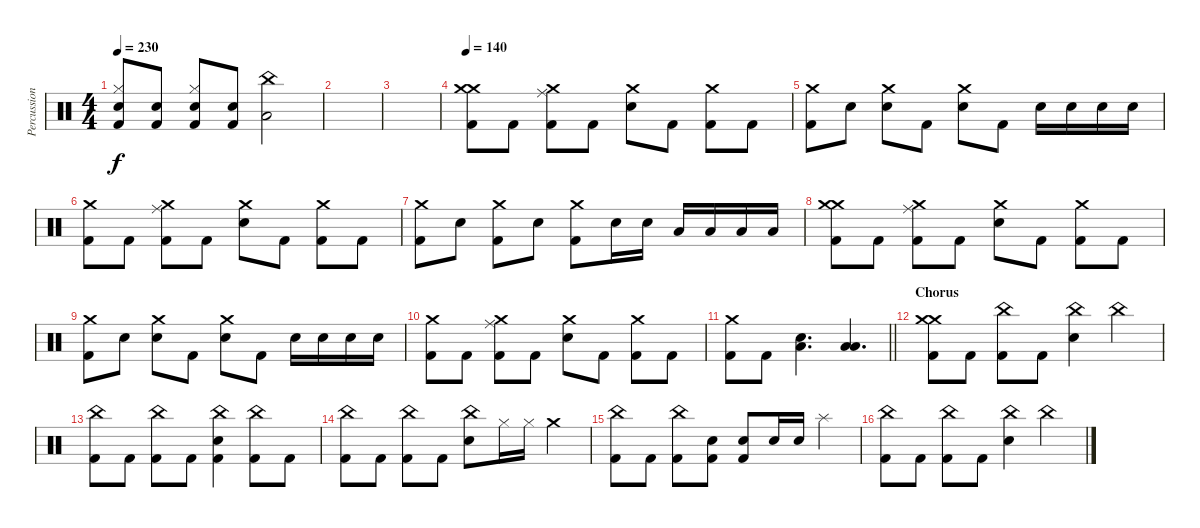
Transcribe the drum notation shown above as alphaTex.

\track ("Percussion" "Percussion") {instrument percussion}
\staff {score}
\articulation defaults
\ts (4 4)
\tempo 230
\clef neutral
\ks c
("Kick (hit) 2" "Hi-Hat (closed)" "Snare (hit) 2").8{dy f} ("Kick (hit) 2" "Snare (hit) 2").8 ("Kick (hit) 2" "Hi-Hat (closed)" "Snare (hit) 2").8 ("Kick (hit) 2" "Snare (hit) 2").8 ("Low Floor Tom (hit)" "China (hit)").2 |
|
|
\tempo 140
("Kick (hit) 2" "Crash medium (hit)" "Crash medium (hit)").8 "Kick (hit) 2".8 ("Kick (hit) 2" "Crash medium (hit)" "Ride (middle)").8 "Kick (hit) 2".8 ("Crash medium (hit)" "Snare (hit) 2").8 "Kick (hit) 2".8 ("Kick (hit) 2" "Crash medium (hit)").8 "Kick (hit) 2".8 |
("Kick (hit) 2" "Crash medium (hit)").8 "Snare (hit) 2".8 ("Snare (hit) 2" "Crash medium (hit)").8 "Kick (hit) 2".8 ("Snare (hit) 2" "Crash medium (hit)").8 "Kick (hit) 2".8 "Snare (hit) 2".16 "Snare (hit) 2".16 "Snare (hit) 2".16 "Snare (hit) 2".16 |
("Kick (hit) 2" "Crash medium (hit)").8 "Kick (hit) 2".8 ("Kick (hit) 2" "Crash medium (hit)" "Ride (middle)").8 "Kick (hit) 2".8 ("Crash medium (hit)" "Snare (hit) 2").8 "Kick (hit) 2".8 ("Kick (hit) 2" "Crash medium (hit)").8 "Kick (hit) 2".8 |
("Kick (hit) 2" "Crash medium (hit)").8 "Snare (hit) 2".8 ("Kick (hit) 2" "Crash medium (hit)").8 "Snare (hit) 2".8 ("Kick (hit) 2" "Crash medium (hit)").8 "Snare (hit) 2".16 "Snare (hit) 2".16 "Low Tom (hit)".16 "Low Tom (hit)".16 "Low Floor Tom (hit)".16 "Low Floor Tom (hit)".16 |
("Kick (hit) 2" "Crash medium (hit)" "Crash medium (hit)").8 "Kick (hit) 2".8 ("Kick (hit) 2" "Crash medium (hit)" "Ride (middle)").8 "Kick (hit) 2".8 ("Crash medium (hit)" "Snare (hit) 2").8 "Kick (hit) 2".8 ("Kick (hit) 2" "Crash medium (hit)").8 "Kick (hit) 2".8 |
("Kick (hit) 2" "Crash medium (hit)").8 "Snare (hit) 2".8 ("Snare (hit) 2" "Crash medium (hit)").8 "Kick (hit) 2".8 ("Snare (hit) 2" "Crash medium (hit)").8 "Kick (hit) 2".8 "Snare (hit) 2".16 "Snare (hit) 2".16 "Snare (hit) 2".16 "Snare (hit) 2".16 |
("Kick (hit) 2" "Crash medium (hit)").8 "Kick (hit) 2".8 ("Kick (hit) 2" "Crash medium (hit)" "Ride (middle)").8 "Kick (hit) 2".8 ("Crash medium (hit)" "Snare (hit) 2").8 "Kick (hit) 2".8 ("Kick (hit) 2" "Crash medium (hit)").8 "Kick (hit) 2".8 |
\barLineRight lightlight
("Kick (hit) 2" "Crash medium (hit)").8 "Kick (hit) 2".8 ("Low Tom (hit)" "Snare (hit) 2").4{d} ("Low Floor Tom (hit)" "Low Tom (hit)").4{d} |
\section ("" "Chorus")
("Crash medium (hit)" "Crash medium (hit)" "Kick (hit) 2").8 "Kick (hit) 2".8 ("China (hit)" "Kick (hit) 2").8 "Kick (hit) 2".8 ("China (hit)" "Snare (hit) 2").4 "China (hit)".4 |
("China (hit)" "Kick (hit) 2").8 "Kick (hit) 2".8 ("China (hit)" "Kick (hit) 2").8 "Kick (hit) 2".8 ("China (hit)" "Kick (hit) 2" "Snare (hit) 2").4 ("China (hit)" "Kick (hit) 2").8 "Kick (hit) 2".8 |
("China (hit)" "Kick (hit) 2").8 "Kick (hit) 2".8 ("China (hit)" "Kick (hit) 2").8 "Kick (hit) 2".8 ("China (hit)" "Snare (hit) 2").8 "Hi-Hat (closed)".16 "Hi-Hat (closed)".16 "Crash medium (hit)".4 |
("China (hit)" "Kick (hit) 2").8 "Kick (hit) 2".8 ("China (hit)" "Kick (hit) 2").8 ("Snare (hit) 2" "Kick (hit) 2").8 ("Snare (hit) 2" "Kick (hit) 2").8 "Snare (hit) 2".16 "Snare (hit) 2".16 "Splash (hit)".4 |
("China (hit)" "Kick (hit) 2").8 "Kick (hit) 2".8 ("China (hit)" "Kick (hit) 2").8 "Kick (hit) 2".8 ("China (hit)" "Snare (hit) 2").4 "China (hit)".4
